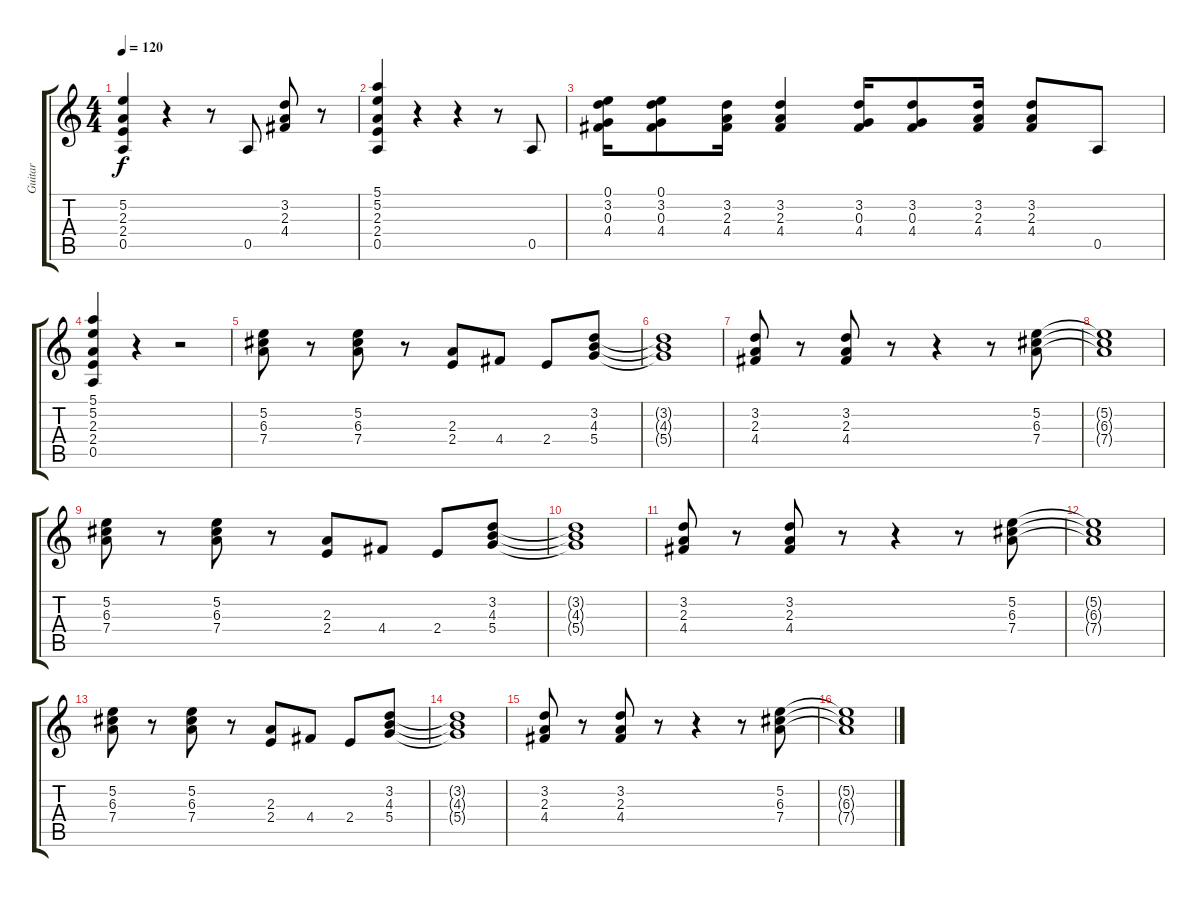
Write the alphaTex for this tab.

\track ("Guitar" "Guitar") {instrument distortionguitar}
\staff {score tabs}
\tuning (E4 B3 G3 D3 A2 E2) {hide}
\ts (4 4)
\tempo 120
\clef g2
\ks c
(5.2 2.3 2.4 0.5).4{dy f} r.4 r.8 0.5.8 (3.2 2.3 4.4).8 r.8 |
(5.1 5.2 2.3 2.4 0.5).4 r.4 r.4 r.8 0.5.8 |
(0.1 3.2 0.3 4.4).16 (0.1 3.2 0.3 4.4).8 (3.2 2.3 4.4).16 (3.2 2.3 4.4).4 (3.2 0.3 4.4).16 (3.2 0.3 4.4).8 (3.2 2.3 4.4).16 (3.2 2.3 4.4).8 0.5.8 |
(5.1 5.2 2.3 2.4 0.5).4 r.4 r.2 |
(5.2 6.3 7.4).8 r.8 (5.2 6.3 7.4).8 r.8 (2.3 2.4).8 4.4.8 2.4.8 (3.2 4.3 5.4).8 |
(3.2{t} 4.3{t} 5.4{t}).1 |
(3.2 2.3 4.4).8 r.8 (3.2 2.3 4.4).8 r.8 r.4 r.8 (5.2 6.3 7.4).8 |
(5.2{t} 6.3{t} 7.4{t}).1 |
(5.2 6.3 7.4).8 r.8 (5.2 6.3 7.4).8 r.8 (2.3 2.4).8 4.4.8 2.4.8 (3.2 4.3 5.4).8 |
(3.2{t} 4.3{t} 5.4{t}).1 |
(3.2 2.3 4.4).8 r.8 (3.2 2.3 4.4).8 r.8 r.4 r.8 (5.2 6.3 7.4).8 |
(5.2{t} 6.3{t} 7.4{t}).1 |
(5.2 6.3 7.4).8 r.8 (5.2 6.3 7.4).8 r.8 (2.3 2.4).8 4.4.8 2.4.8 (3.2 4.3 5.4).8 |
(3.2{t} 4.3{t} 5.4{t}).1 |
(3.2 2.3 4.4).8 r.8 (3.2 2.3 4.4).8 r.8 r.4 r.8 (5.2 6.3 7.4).8 |
(5.2{t} 6.3{t} 7.4{t}).1
